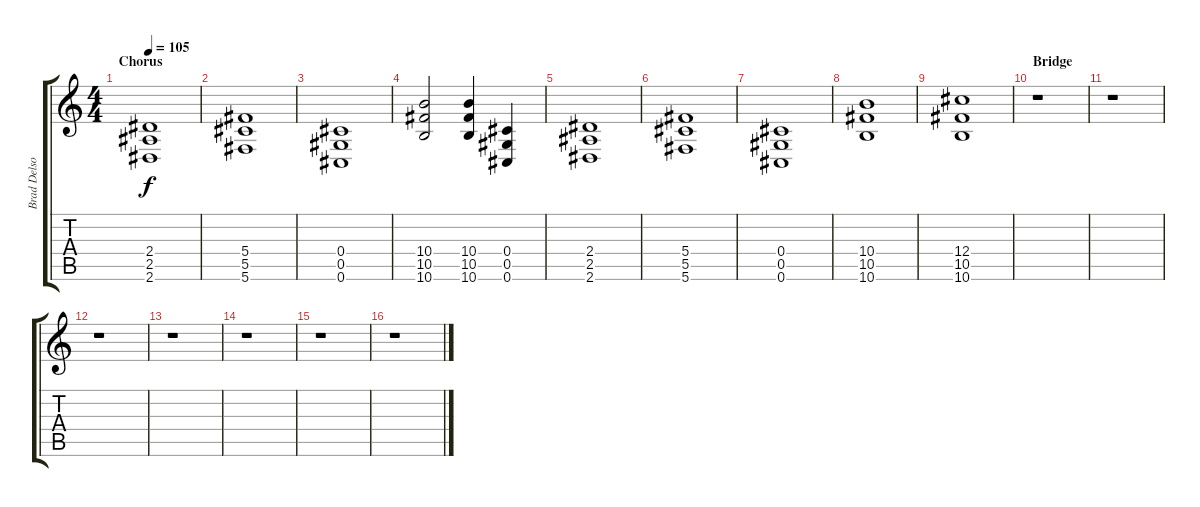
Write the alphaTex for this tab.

\track ("Brad Delson - Guitar" "Brad Delso") {instrument overdrivenguitar}
\staff {score tabs}
\tuning (Eb4 Bb3 Gb3 Db3 Ab2 Db2) {hide}
\ts (4 4)
\section ("" "Chorus")
\tempo 105
\clef g2
\ks c
(2.4 2.5 2.6).1{dy f} |
(5.4 5.5 5.6).1 |
(0.4 0.5 0.6).1 |
(10.4 10.5 10.6).2 (10.4 10.5 10.6).4 (0.4 0.5 0.6).4 |
(2.4 2.5 2.6).1 |
(5.4 5.5 5.6).1 |
(0.4 0.5 0.6).1 |
(10.4 10.5 10.6).1 |
(12.4 10.5 10.6).1 |
\section ("" "Bridge")
r.1 |
r.1 |
r.1 |
r.1 |
r.1 |
r.1 |
r.1
